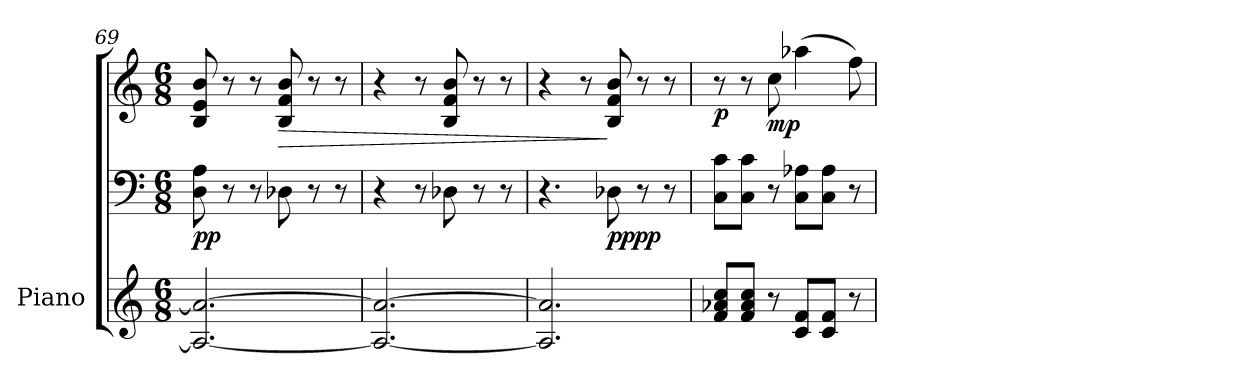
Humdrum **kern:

**kern	**kern	**kern	**dynam
*part1	*part1	*part1	*part1
*staff3	*staff2	*staff1	*staff1/2/3
*I"Piano	*	*	*
*I'Pno.	*	*	*
*clefG2	*clefF4	*clefG2	*
*k[]	*k[]	*k[]	*
*M6/8	*M6/8	*M6/8	*
=69	=69	=69	=69
!	!	!	!LO:DY:b=2
!	!	!	!LO:DY:n=1:b
2.A-/_ 2.a-/_	8D\ 8A\	8B/ 8e/ 8b/	p p
.	8r	8r	.
.	8r	8r	.
!	!	!	!LO:HP:b
.	8D-X\	8B/ 8f/ 8b/	>
.	8r	8r	.
.	8r	8r	.
=70	=70	=70	=70
2.A-/_ 2.a-/_	4r	4r	.
.	8r	8r	.
.	8D-X\	8B/ 8f/ 8b/	.
.	8r	8r	.
.	8r	8r	.
=71	=71	=71	=71
2.A-/] 2.a-/]	4.r	4r	.
.	.	8r	.
!	!	!	!LO:DY:n=1:b=2
!	!	!	!LO:DY:n=2:b
.	8D-X\	8B/ 8f/ 8b/	] pp pp
.	8r	8r	.
.	8r	8r	.
=72	=72	=72	=72
*	*	*MM177	*
!	!	!	!LO:DY:b
8f/ 8a-X/ 8cc/L	8C\ 8c\L	8r	p
8f/ 8a-/ 8cc/J	8C\ 8c\J	8r	.
!	!	!	!LO:DY:b
8r	8r	8cc\	mp
8c/ 8f/L	8C\ 8A-X\L	(>4aa-X\	.
8c/ 8f/J	8C\ 8A-\J	.	.
8r	8r	8ff\)	.
=	=	=	=
*-	*-	*-	*-
